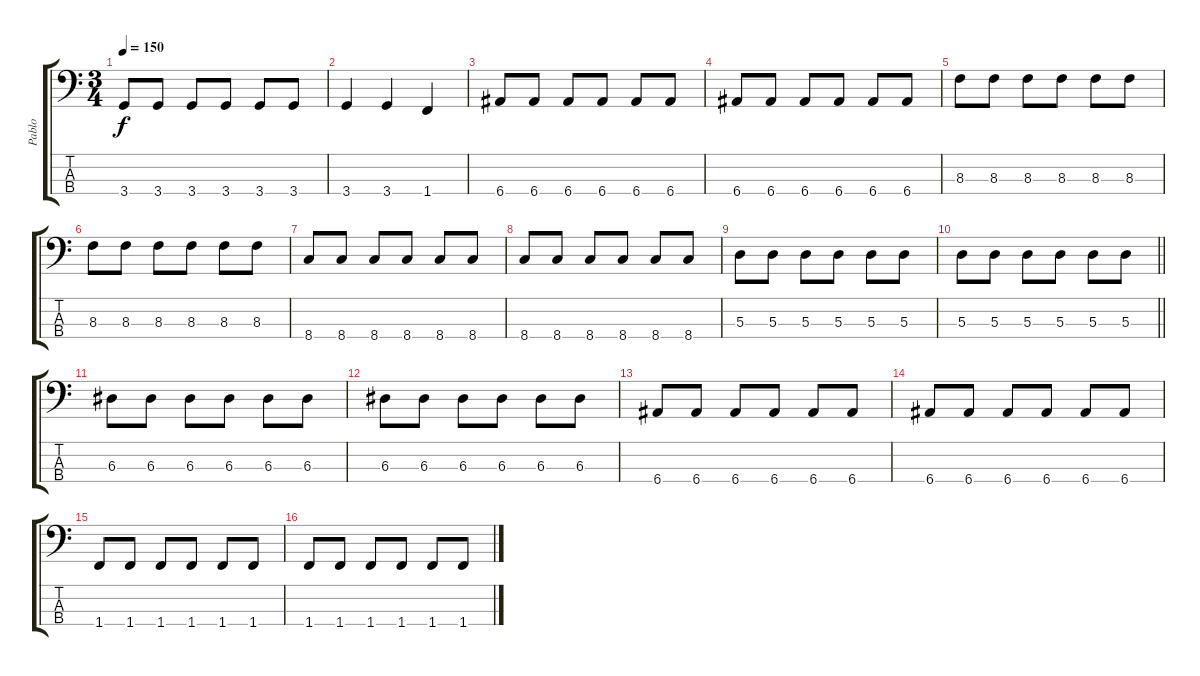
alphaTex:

\track ("Pablo" "Pablo") {instrument electricbasspick}
\staff {score tabs}
\tuning (G2 D2 A1 E1) {hide}
\ts (3 4)
\tempo 150
\clef f4
\ks c
3.4.8{dy f} 3.4.8 3.4.8 3.4.8 3.4.8 3.4.8 |
3.4.4 3.4.4 1.4.4 |
6.4.8 6.4.8 6.4.8 6.4.8 6.4.8 6.4.8 |
6.4.8 6.4.8 6.4.8 6.4.8 6.4.8 6.4.8 |
8.3.8 8.3.8 8.3.8 8.3.8 8.3.8 8.3.8 |
8.3.8 8.3.8 8.3.8 8.3.8 8.3.8 8.3.8 |
8.4.8 8.4.8 8.4.8 8.4.8 8.4.8 8.4.8 |
8.4.8 8.4.8 8.4.8 8.4.8 8.4.8 8.4.8 |
5.3.8 5.3.8 5.3.8 5.3.8 5.3.8 5.3.8 |
\barLineRight lightlight
5.3.8 5.3.8 5.3.8 5.3.8 5.3.8 5.3.8 |
6.3.8 6.3.8 6.3.8 6.3.8 6.3.8 6.3.8 |
6.3.8 6.3.8 6.3.8 6.3.8 6.3.8 6.3.8 |
6.4.8 6.4.8 6.4.8 6.4.8 6.4.8 6.4.8 |
6.4.8 6.4.8 6.4.8 6.4.8 6.4.8 6.4.8 |
1.4.8 1.4.8 1.4.8 1.4.8 1.4.8 1.4.8 |
1.4.8 1.4.8 1.4.8 1.4.8 1.4.8 1.4.8
